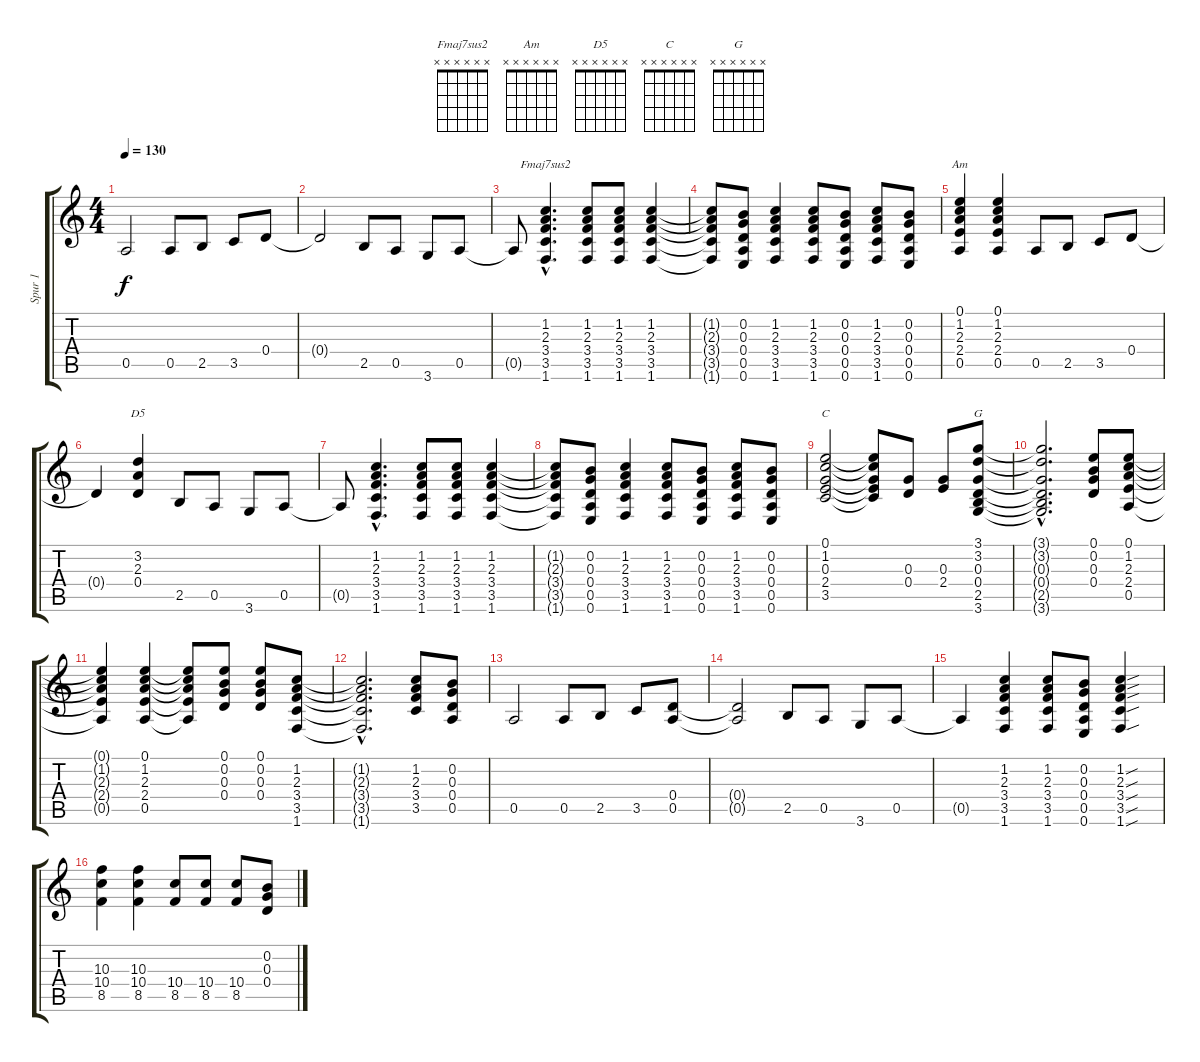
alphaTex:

\track ("Spur 1" "Spur 1") {instrument distortionguitar}
\staff {score tabs}
\tuning (E4 B3 G3 D3 A2 E2) {hide}
\chord ("Fmaj7sus2" x x x x x x)
\chord ("Am" x x x x x x)
\chord ("D5" x x x x x x)
\chord ("C" x x x x x x)
\chord ("G" x x x x x x)
\ts (4 4)
\tempo 130
\clef g2
\ks c
0.5.2{dy f instrument distortionguitar} 0.5.8 2.5.8 3.5.8 0.4.8 |
0.4{t}.2 2.5.8 0.5.8 3.6.8 0.5.8 |
0.5{t}.8 (1.2{hac} 2.3{hac} 3.4{hac} 3.5{hac} 1.6).4{d ch "Fmaj7sus2"} (1.2 2.3 3.4 3.5 1.6).8 (1.2 2.3 3.4 3.5 1.6).8 (1.2 2.3 3.4 3.5 1.6).4 |
(1.2{t} 2.3{t} 3.4{t} 3.5{t} 1.6{t}).8 (0.2 0.3 0.4 0.5 0.6).8 (1.2 2.3 3.4 3.5 1.6).4 (1.2 2.3 3.4 3.5 1.6).8 (0.2 0.3 0.4 0.5 0.6).8 (1.2 2.3 3.4 3.5 1.6).8 (0.2 0.3 0.4 0.5 0.6).8 |
(0.1 1.2 2.3 2.4 0.5).4{ch "Am"} (0.1 1.2 2.3 2.4 0.5).4 0.5.8 2.5.8 3.5.8 0.4.8 |
0.4{t}.4 (3.2 2.3 0.4).4{ch "D5"} 2.5.8 0.5.8 3.6.8 0.5.8 |
0.5{t}.8 (1.2{hac} 2.3{hac} 3.4{hac} 3.5{hac} 1.6{hac}).4{d} (1.2 2.3 3.4 3.5 1.6).8 (1.2 2.3 3.4 3.5 1.6).8 (1.2 2.3 3.4 3.5 1.6).4 |
(1.2{t} 2.3{t} 3.4{t} 3.5{t} 1.6{t}).8 (0.2 0.3 0.4 0.5 0.6).8 (1.2 2.3 3.4 3.5 1.6).4 (1.2 2.3 3.4 3.5 1.6).8 (0.2 0.3 0.4 0.5 0.6).8 (1.2 2.3 3.4 3.5 1.6).8 (0.2 0.3 0.4 0.5 0.6).8 |
(0.1 1.2 0.3 2.4 3.5).2{ch "C"} (0.1{t} 1.2{t} 0.3{t} 2.4{t} 3.5{t}).8 (0.3 0.4).8 (0.3 2.4).8 (3.1 3.2 0.3 0.4 2.5 3.6).8{ch "G"} |
(3.1{hac t} 3.2{hac t} 0.3{hac t} 0.4{hac t} 2.5{hac t} 3.6{hac t}).2{d} (0.1 0.2 0.3 0.4).8 (0.1 1.2 2.3 2.4 0.5).8 |
(0.1{t} 1.2{t} 2.3{t} 2.4{t} 0.5{t}).4 (0.1 1.2 2.3 2.4 0.5).4 (0.1{t} 1.2{t} 2.3{t} 2.4{t} 0.5{t}).8 (0.1 0.2 0.3 0.4).8 (0.1 0.2 0.3 0.4).8 (1.2 2.3 3.4 3.5 1.6).8 |
(1.2{hac t} 2.3{hac t} 3.4{hac t} 3.5{hac t} 1.6{hac t}).2{d} (1.2 2.3 3.4 3.5).8 (0.2 0.3 0.4 0.5).8 |
0.5.2 0.5.8 2.5.8 3.5.8 (0.4 0.5).8 |
(0.4{t} 0.5{t}).2 2.5.8 0.5.8 3.6.8 0.5.8 |
0.5{t}.4 (1.2 2.3 3.4 3.5 1.6).4 (1.2 2.3 3.4 3.5 1.6).8 (0.2 0.3 0.4 0.5 0.6).8 (1.2{sou} 2.3{sou} 3.4{sou} 3.5{sou} 1.6{sou}).4 |
(10.3 10.4 8.5).4 (10.3 10.4 8.5).4 (10.4 8.5).8 (10.4 8.5).8 (10.4 8.5).8 (0.2 0.3 0.4).8
